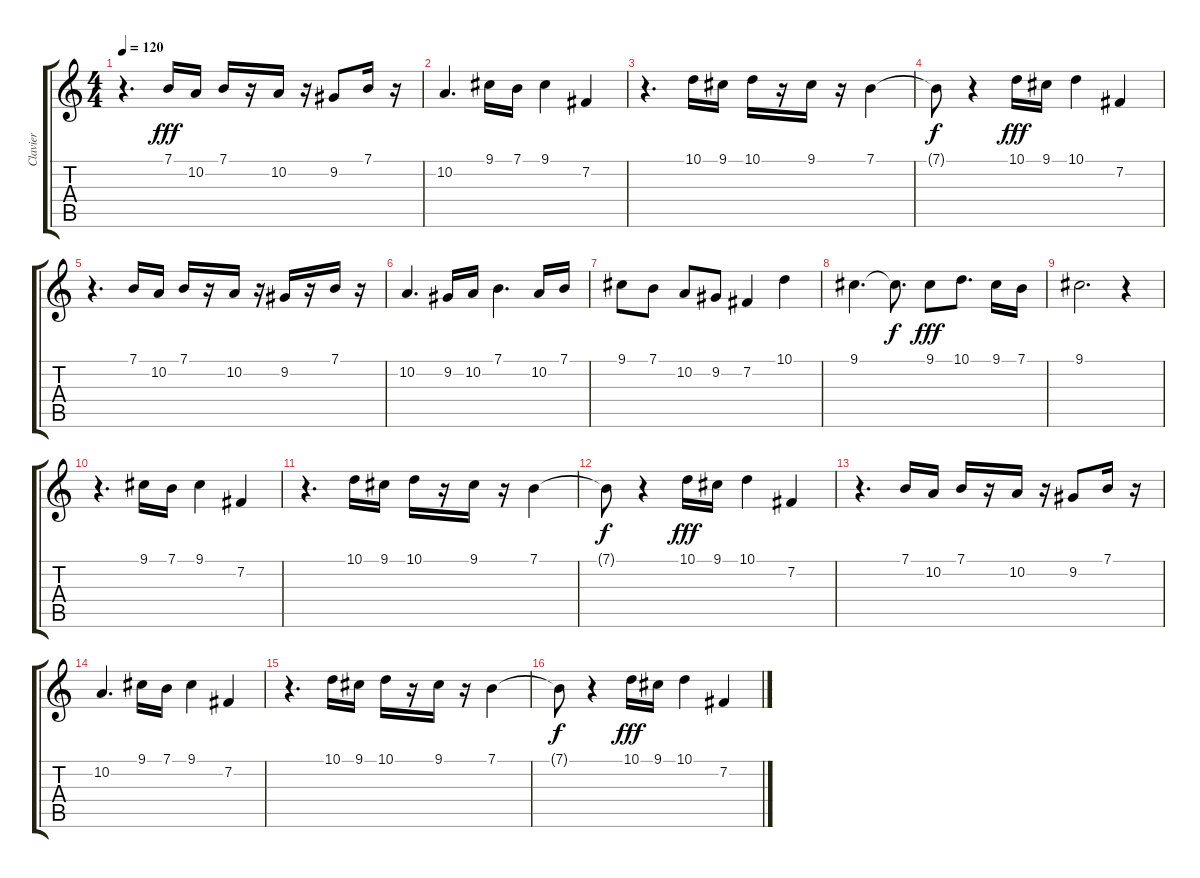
\track ("Clavier" "Clavier") {instrument trumpet}
\staff {score tabs}
\tuning (E4 B3 G3 D3 A2 E2) {hide}
\ts (4 4)
\tempo 120
\clef g2
\ks c
r.4{d dy fff} 7.1.16 10.2.16 7.1.16 r.16 10.2.16 r.16 9.2.8 7.1.16 r.16 |
10.2.4{d} 9.1.16 7.1.16 9.1.4 7.2.4 |
r.4{d} 10.1.16 9.1.16 10.1.16 r.16 9.1.16 r.16 7.1.4 |
7.1{t}.8{dy f} r.4 10.1.16{dy fff} 9.1.16 10.1.4 7.2.4 |
r.4{d} 7.1.16 10.2.16 7.1.16 r.16 10.2.16 r.16 9.2.16 r.16 7.1.16 r.16 |
10.2.4{d} 9.2.16 10.2.16 7.1.4{d} 10.2.16 7.1.16 |
9.1.8 7.1.8 10.2.8 9.2.8 7.2.4 10.1.4 |
9.1.4{d} 9.1{t}.8{d dy f} 9.1.8{dy fff} 10.1.8{d} 9.1.16 7.1.16 |
9.1.2{d} r.4 |
r.4{d} 9.1.16 7.1.16 9.1.4 7.2.4 |
r.4{d} 10.1.16 9.1.16 10.1.16 r.16 9.1.16 r.16 7.1.4 |
7.1{t}.8{dy f} r.4 10.1.16{dy fff} 9.1.16 10.1.4 7.2.4 |
r.4{d} 7.1.16 10.2.16 7.1.16 r.16 10.2.16 r.16 9.2.8 7.1.16 r.16 |
10.2.4{d} 9.1.16 7.1.16 9.1.4 7.2.4 |
r.4{d} 10.1.16 9.1.16 10.1.16 r.16 9.1.16 r.16 7.1.4 |
7.1{t}.8{dy f} r.4 10.1.16{dy fff} 9.1.16 10.1.4 7.2.4
